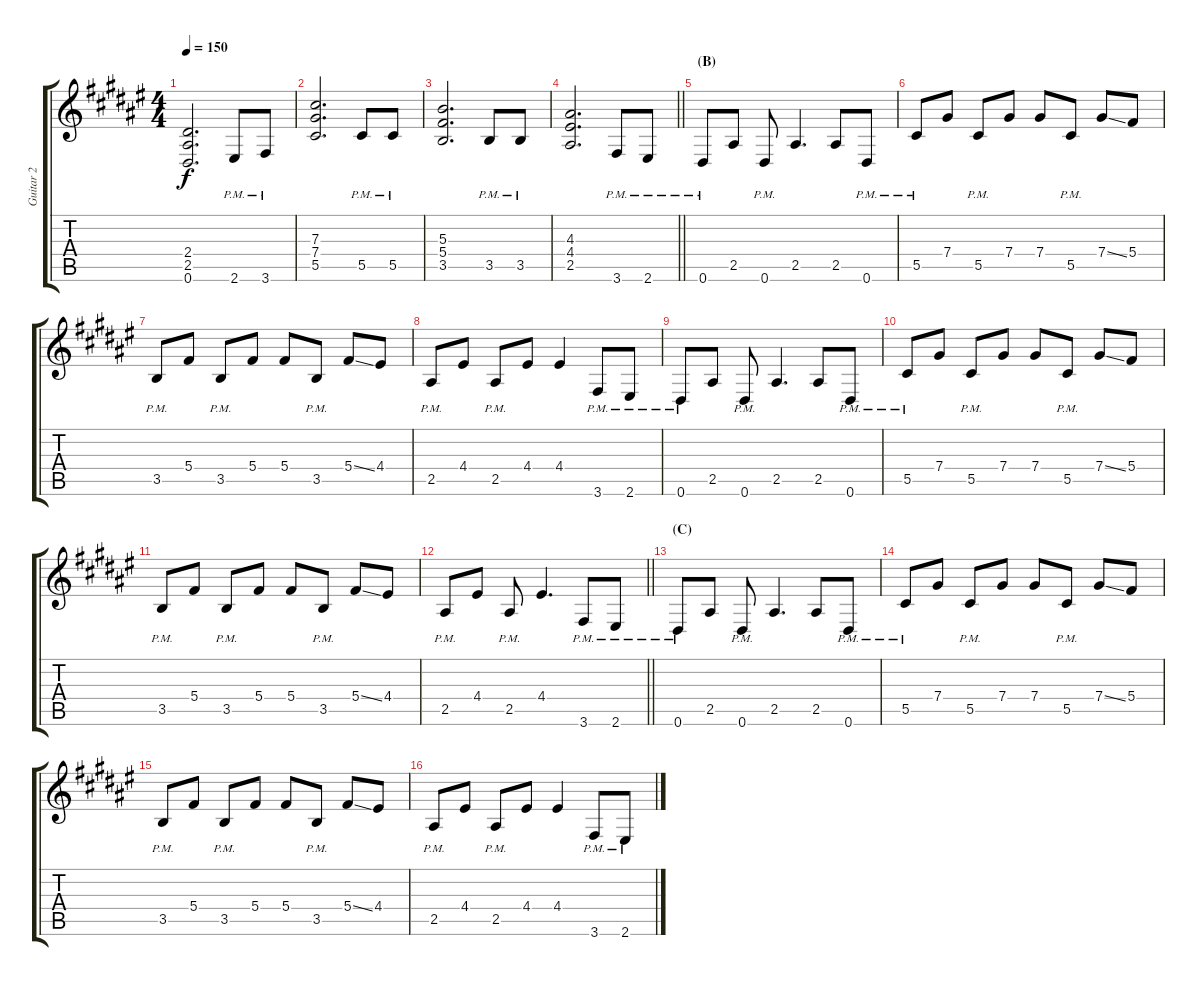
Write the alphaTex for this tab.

\track ("Guitar 2" "Guitar 2") {instrument distortionguitar}
\staff {score tabs}
\tuning (Eb4 Bb3 Gb3 Db3 Ab2 Eb2) {hide}
\ts (4 4)
\tempo 150
\clef g2
\ks f#
(2.4 2.5 0.6).2{d dy f} 2.6{pm}.8 3.6{pm}.8 |
(7.3 7.4 5.5).2{d} 5.5{pm}.8 5.5{pm}.8 |
(5.3 5.4 3.5).2{d} 3.5{pm}.8 3.5{pm}.8 |
\barLineRight lightlight
(4.3 4.4 2.5).2{d} 3.6{pm}.8 2.6{pm}.8 |
\section ("" "(B)")
0.6{pm}.8 2.5.8 0.6{pm}.8 2.5.4{d} 2.5.8 0.6{pm}.8 |
5.5{pm}.8 7.4.8 5.5{pm}.8 7.4.8 7.4.8 5.5{pm}.8 7.4{ss}.8 5.4.8 |
3.5{pm}.8 5.4.8 3.5{pm}.8 5.4.8 5.4.8 3.5{pm}.8 5.4{ss}.8 4.4.8 |
2.5{pm}.8 4.4.8 2.5{pm}.8 4.4.8 4.4.4 3.6{pm}.8 2.6{pm}.8 |
0.6{pm}.8 2.5.8 0.6{pm}.8 2.5.4{d} 2.5.8 0.6{pm}.8 |
5.5{pm}.8 7.4.8 5.5{pm}.8 7.4.8 7.4.8 5.5{pm}.8 7.4{ss}.8 5.4.8 |
3.5{pm}.8 5.4.8 3.5{pm}.8 5.4.8 5.4.8 3.5{pm}.8 5.4{ss}.8 4.4.8 |
\barLineRight lightlight
2.5{pm}.8 4.4.8 2.5{pm}.8 4.4.4{d} 3.6{pm}.8 2.6{pm}.8 |
\section ("" "(C)")
0.6{pm}.8 2.5.8 0.6{pm}.8 2.5.4{d} 2.5.8 0.6{pm}.8 |
5.5{pm}.8 7.4.8 5.5{pm}.8 7.4.8 7.4.8 5.5{pm}.8 7.4{ss}.8 5.4.8 |
3.5{pm}.8 5.4.8 3.5{pm}.8 5.4.8 5.4.8 3.5{pm}.8 5.4{ss}.8 4.4.8 |
2.5{pm}.8 4.4.8 2.5{pm}.8 4.4.8 4.4.4 3.6{pm}.8 2.6{pm}.8
